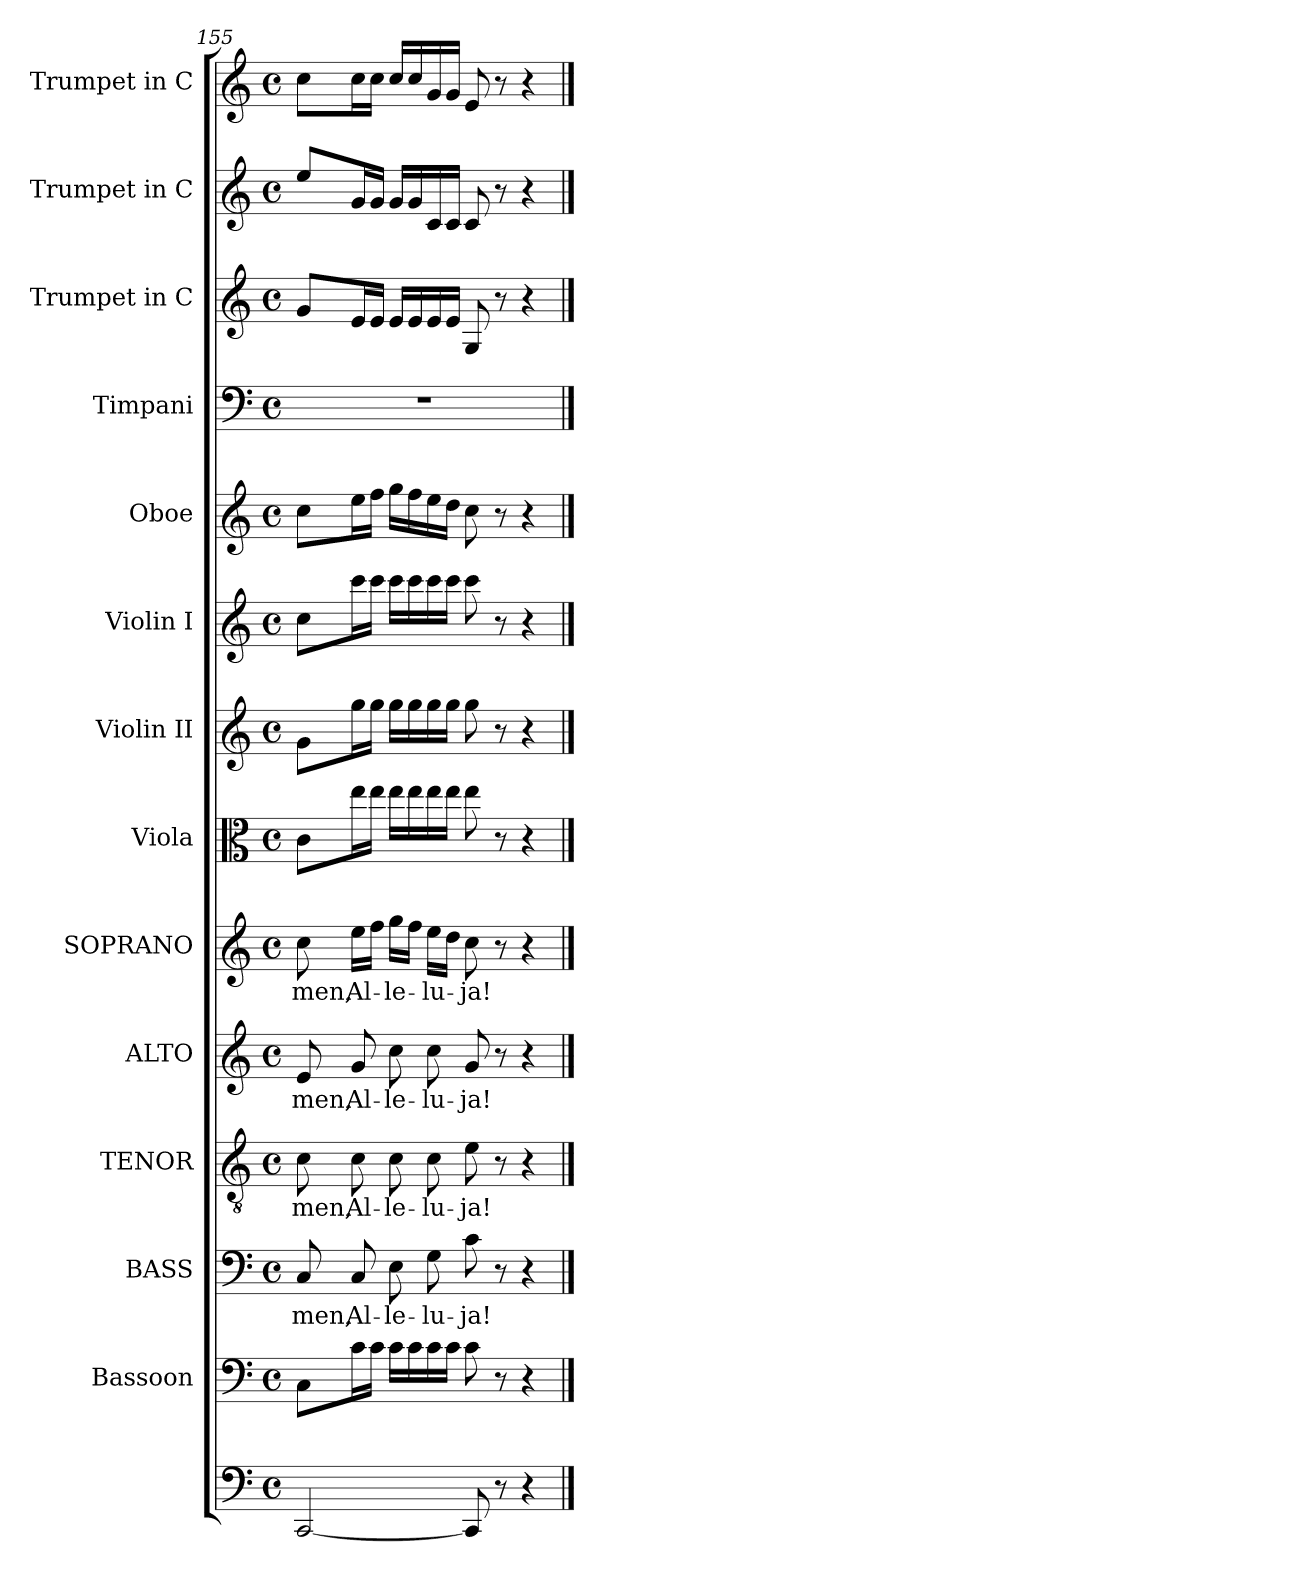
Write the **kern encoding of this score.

**kern	**kern	**kern	**text	**kern	**text	**kern	**text	**kern	**text	**kern	**kern	**kern	**kern	**kern	**kern	**kern	**kern
*part14	*part13	*part12	*part12	*part11	*part11	*part10	*part10	*part9	*part9	*part8	*part7	*part6	*part5	*part4	*part3	*part2	*part1
*staff14	*staff13	*staff12	*staff12	*staff11	*staff11	*staff10	*staff10	*staff9	*staff9	*staff8	*staff7	*staff6	*staff5	*staff4	*staff3	*staff2	*staff1
*	*I"Bassoon	*I"BASS	*	*I"TENOR	*	*I"ALTO	*	*I"SOPRANO	*	*I"Viola	*I"Violin II	*I"Violin I	*I"Oboe	*I"Timpani	*I"Trumpet in C	*I"Trumpet in C	*I"Trumpet in C
*	*	*	*	*	*	*I'Alto	*	*I'Soprano	*	*I'Viola	*I'Violin II	*I'Violin I	*I'Oboe	*I'Timp.	*	*	*
*clefF4	*clefF4	*clefF4	*	*clefGv2	*	*clefG2	*	*clefG2	*	*clefC3	*clefG2	*clefG2	*clefG2	*clefF4	*clefG2	*clefG2	*clefG2
*	*	*	*	*ITrd7c12	*	*	*	*	*	*	*	*	*	*	*	*	*
*k[]	*k[]	*k[]	*	*k[]	*	*k[]	*	*k[]	*	*k[]	*k[]	*k[]	*k[]	*k[]	*k[]	*k[]	*k[]
*C:	*C:	*C:	*	*C:	*	*C:	*	*C:	*	*C:	*C:	*C:	*C:	*C:	*C:	*C:	*C:
*M4/4	*M4/4	*M4/4	*	*M4/4	*	*M4/4	*	*M4/4	*	*M4/4	*M4/4	*M4/4	*M4/4	*M4/4	*M4/4	*M4/4	*M4/4
*met(c)	*met(c)	*met(c)	*	*met(c)	*	*met(c)	*	*met(c)	*	*met(c)	*met(c)	*met(c)	*met(c)	*met(c)	*met(c)	*met(c)	*met(c)
=155	=155	=155	=155	=155	=155	=155	=155	=155	=155	=155	=155	=155	=155	=155	=155	=155	=155
!	!	!	!LO:LY:b:color=#000000	!	!	!	!	!	!	!	!	!	!	!	!	!	!
!	!	!	!	!	!LO:LY:b:color=#000000	!	!	!	!	!	!	!	!	!	!	!	!
!	!	!	!	!	!	!	!LO:LY:b:color=#000000	!	!	!	!	!	!	!	!	!	!
!	!	!	!	!	!	!	!	!	!LO:LY:b:color=#000000	!	!	!	!	!	!	!	!
[2CCi/	8Ci\L	8Ci/	-men,	8Ci\	-men,	8ei/	-men,	8cci\	-men,	8ci\L	8gi\L	8cci\L	8cci\L	1r	8gi/L	8eei/L	8cci\L
!	!	!	!LO:LY:b:color=#000000	!	!	!	!	!	!	!	!	!	!	!	!	!	!
!	!	!	!	!	!LO:LY:b:color=#000000	!	!	!	!	!	!	!	!	!	!	!	!
!	!	!	!	!	!	!	!LO:LY:b:color=#000000	!	!	!	!	!	!	!	!	!	!
!	!	!	!	!	!	!	!	!	!LO:LY:b:color=#000000	!	!	!	!	!	!	!	!
.	16ci\L	8Ci/	Al-	8Ci\	Al-	8gi/	Al-	16eei\LL	Al-	16eei\L	16ggi\L	16ccci\L	16eei\L	.	16ei/L	16gi/L	16cci\L
.	16ci\JJ	.	.	.	.	.	.	16ffi\JJ	.	16eei\JJ	16ggi\JJ	16ccci\JJ	16ffi\JJ	.	16ei/JJ	16gi/JJ	16cci\JJ
!	!	!	!LO:LY:b:color=#000000	!	!	!	!	!	!	!	!	!	!	!	!	!	!
!	!	!	!	!	!LO:LY:b:color=#000000	!	!	!	!	!	!	!	!	!	!	!	!
!	!	!	!	!	!	!	!LO:LY:b:color=#000000	!	!	!	!	!	!	!	!	!	!
!	!	!	!	!	!	!	!	!	!LO:LY:b:color=#000000	!	!	!	!	!	!	!	!
.	16ci\LL	8Ei\	-le-	8Ci\	-le-	8cci\	-le-	16ggi\LL	-le-	16eei\LL	16ggi\LL	16ccci\LL	16ggi\LL	.	16ei/LL	16gi/LL	16cci/LL
.	16ci\	.	.	.	.	.	.	16ffi\JJ	.	16eei\	16ggi\	16ccci\	16ffi\	.	16ei/	16gi/	16cci/
!	!	!	!LO:LY:b:color=#000000	!	!	!	!	!	!	!	!	!	!	!	!	!	!
!	!	!	!	!	!LO:LY:b:color=#000000	!	!	!	!	!	!	!	!	!	!	!	!
!	!	!	!	!	!	!	!LO:LY:b:color=#000000	!	!	!	!	!	!	!	!	!	!
!	!	!	!	!	!	!	!	!	!LO:LY:b:color=#000000	!	!	!	!	!	!	!	!
.	16ci\	8Gi\	-lu-	8Ci\	-lu-	8cci\	-lu-	16eei\LL	-lu-	16eei\	16ggi\	16ccci\	16eei\	.	16ei/	16ci/	16gi/
.	16ci\JJ	.	.	.	.	.	.	16ddi\JJ	.	16eei\JJ	16ggi\JJ	16ccci\JJ	16ddi\JJ	.	16ei/JJ	16ci/JJ	16gi/JJ
!	!	!	!LO:LY:b:color=#000000	!	!	!	!	!	!	!	!	!	!	!	!	!	!
!	!	!	!	!	!LO:LY:b:color=#000000	!	!	!	!	!	!	!	!	!	!	!	!
!	!	!	!	!	!	!	!LO:LY:b:color=#000000	!	!	!	!	!	!	!	!	!	!
!	!	!	!	!	!	!	!	!	!LO:LY:b:color=#000000	!	!	!	!	!	!	!	!
8CCi/]	8ci\	8ci\	-ja!	8Ei\	-ja!	8gi/	-ja!	8cci\	-ja!	8eei\	8ggi\	8ccci\	8cci\	.	8Gi/	8ci/	8ei/
8r	8r	8r	.	8r	.	8r	.	8r	.	8r	8r	8r	8r	.	8r	8r	8r
4r	4r	4r	.	4r	.	4r	.	4r	.	4r	4r	4r	4r	.	4r	4r	4r
==	==	==	==	==	==	==	==	==	==	==	==	==	==	==	==	==	==
*-	*-	*-	*-	*-	*-	*-	*-	*-	*-	*-	*-	*-	*-	*-	*-	*-	*-
